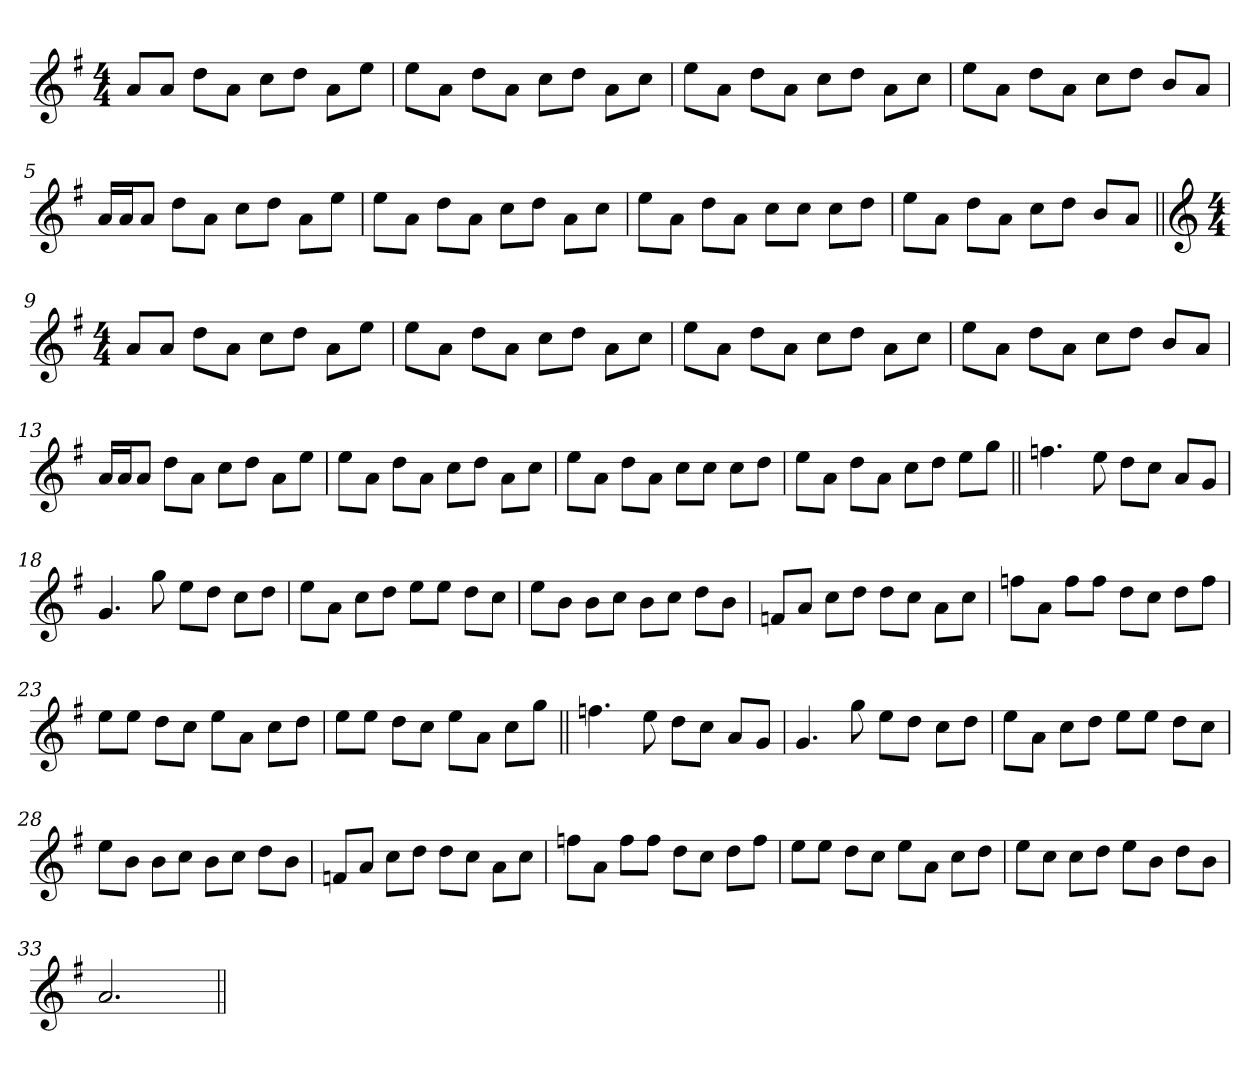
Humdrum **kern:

**kern
*part1
*staff1
*clefG2
*k[f#]
*M4/4
=1
8a/L
8a/J
8dd\L
8a\J
8cc\L
8dd\J
8a\L
8ee\J
=2
8ee\L
8a\J
8dd\L
8a\J
8cc\L
8dd\J
8a\L
8cc\J
=3
8ee\L
8a\J
8dd\L
8a\J
8cc\L
8dd\J
8a\L
8cc\J
=4
8ee\L
8a\J
8dd\L
8a\J
8cc\L
8dd\J
8b/L
8a/J
=5
16a/LL
16a/J
8a/J
8dd\L
8a\J
8cc\L
8dd\J
8a\L
8ee\J
!!LO:LB:g=z
=6
8ee\L
8a\J
8dd\L
8a\J
8cc\L
8dd\J
8a\L
8cc\J
=7
8ee\L
8a\J
8dd\L
8a\J
8cc\L
8cc\J
8cc\L
8dd\J
=8
8ee\L
8a\J
8dd\L
8a\J
8cc\L
8dd\J
8b/L
8a/J
=9||
*clefG2
*M4/4
8a/L
8a/J
8dd\L
8a\J
8cc\L
8dd\J
8a\L
8ee\J
=10
8ee\L
8a\J
8dd\L
8a\J
8cc\L
8dd\J
8a\L
8cc\J
!!LO:LB:g=z
=11
8ee\L
8a\J
8dd\L
8a\J
8cc\L
8dd\J
8a\L
8cc\J
=12
8ee\L
8a\J
8dd\L
8a\J
8cc\L
8dd\J
8b/L
8a/J
=13
16a/LL
16a/J
8a/J
8dd\L
8a\J
8cc\L
8dd\J
8a\L
8ee\J
=14
8ee\L
8a\J
8dd\L
8a\J
8cc\L
8dd\J
8a\L
8cc\J
=15
8ee\L
8a\J
8dd\L
8a\J
8cc\L
8cc\J
8cc\L
8dd\J
!!LO:LB:g=z
=16
8ee\L
8a\J
8dd\L
8a\J
8cc\L
8dd\J
8ee\L
8gg\J
=17||
4.ffn\
8ee\
8dd\L
8cc\J
8a/L
8g/J
=18
4.g/
8gg\
8ee\L
8dd\J
8cc\L
8dd\J
=19
8ee\L
8a\J
8cc\L
8dd\J
8ee\L
8ee\J
8dd\L
8cc\J
=20
8ee\L
8b\J
8b\L
8cc\J
8b\L
8cc\J
8dd\L
8b\J
!!LO:LB:g=z
=21
8fn/L
8a/J
8cc\L
8dd\J
8dd\L
8cc\J
8a\L
8cc\J
=22
8ffn\L
8a\J
8ff\L
8ff\J
8dd\L
8cc\J
8dd\L
8ff\J
=23
8ee\L
8ee\J
8dd\L
8cc\J
8ee\L
8a\J
8cc\L
8dd\J
=24
8ee\L
8ee\J
8dd\L
8cc\J
8ee\L
8a\J
8cc\L
8gg\J
=25||
4.ffn\
8ee\
8dd\L
8cc\J
8a/L
8g/J
!!LO:LB:g=z
=26
4.g/
8gg\
8ee\L
8dd\J
8cc\L
8dd\J
=27
8ee\L
8a\J
8cc\L
8dd\J
8ee\L
8ee\J
8dd\L
8cc\J
=28
8ee\L
8b\J
8b\L
8cc\J
8b\L
8cc\J
8dd\L
8b\J
=29
8fn/L
8a/J
8cc\L
8dd\J
8dd\L
8cc\J
8a\L
8cc\J
=30
8ffn\L
8a\J
8ff\L
8ff\J
8dd\L
8cc\J
8dd\L
8ff\J
!!LO:LB:g=z
=31
8ee\L
8ee\J
8dd\L
8cc\J
8ee\L
8a\J
8cc\L
8dd\J
=32
8ee\L
8cc\J
8cc\L
8dd\J
8ee\L
8b\J
8dd\L
8b\J
=33
2.a/
4ryy
=||
*-
